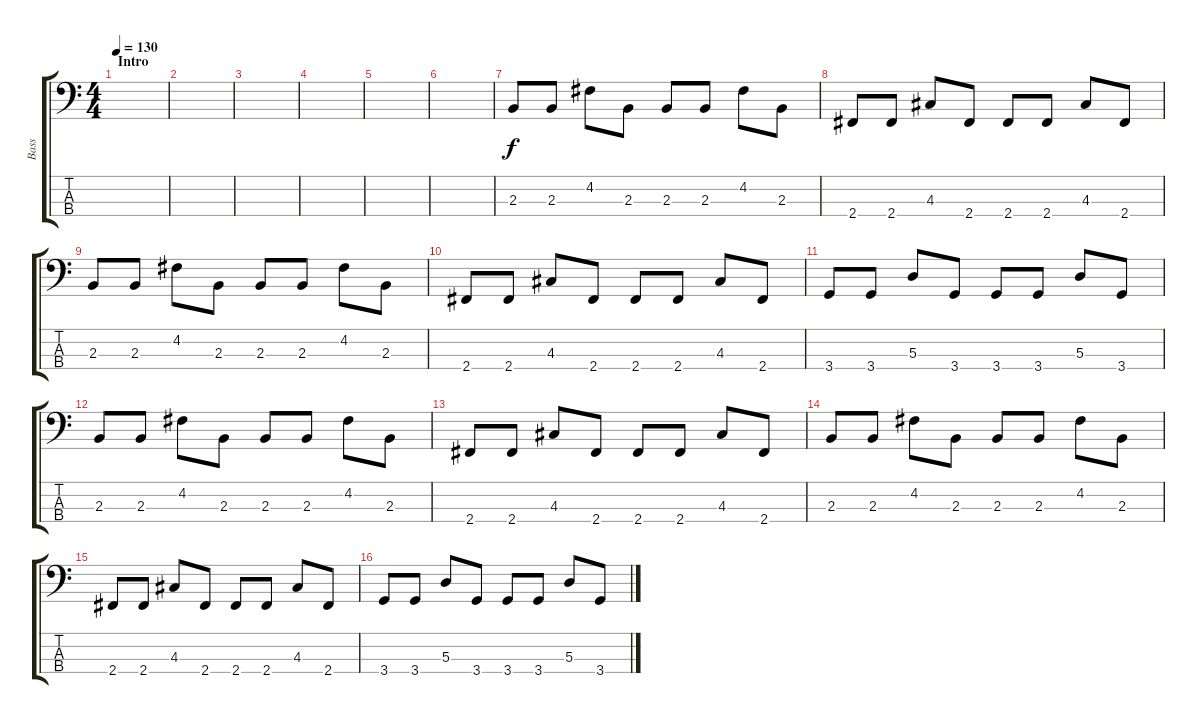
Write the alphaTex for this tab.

\track ("Bass" "Bass") {instrument electricbassfinger}
\staff {score tabs}
\tuning (G2 D2 A1 E1) {hide}
\ts (4 4)
\section ("" "Intro")
\tempo 130
\clef f4
\ks c
|
|
|
|
|
|
2.3.8 2.3.8 4.2.8 2.3.8 2.3.8 2.3.8 4.2.8 2.3.8 |
2.4.8 2.4.8 4.3.8 2.4.8 2.4.8 2.4.8 4.3.8 2.4.8 |
2.3.8 2.3.8 4.2.8 2.3.8 2.3.8 2.3.8 4.2.8 2.3.8 |
2.4.8 2.4.8 4.3.8 2.4.8 2.4.8 2.4.8 4.3.8 2.4.8 |
3.4.8 3.4.8 5.3.8 3.4.8 3.4.8 3.4.8 5.3.8 3.4.8 |
2.3.8 2.3.8 4.2.8 2.3.8 2.3.8 2.3.8 4.2.8 2.3.8 |
2.4.8 2.4.8 4.3.8 2.4.8 2.4.8 2.4.8 4.3.8 2.4.8 |
2.3.8 2.3.8 4.2.8 2.3.8 2.3.8 2.3.8 4.2.8 2.3.8 |
2.4.8 2.4.8 4.3.8 2.4.8 2.4.8 2.4.8 4.3.8 2.4.8 |
3.4.8 3.4.8 5.3.8 3.4.8 3.4.8 3.4.8 5.3.8 3.4.8
